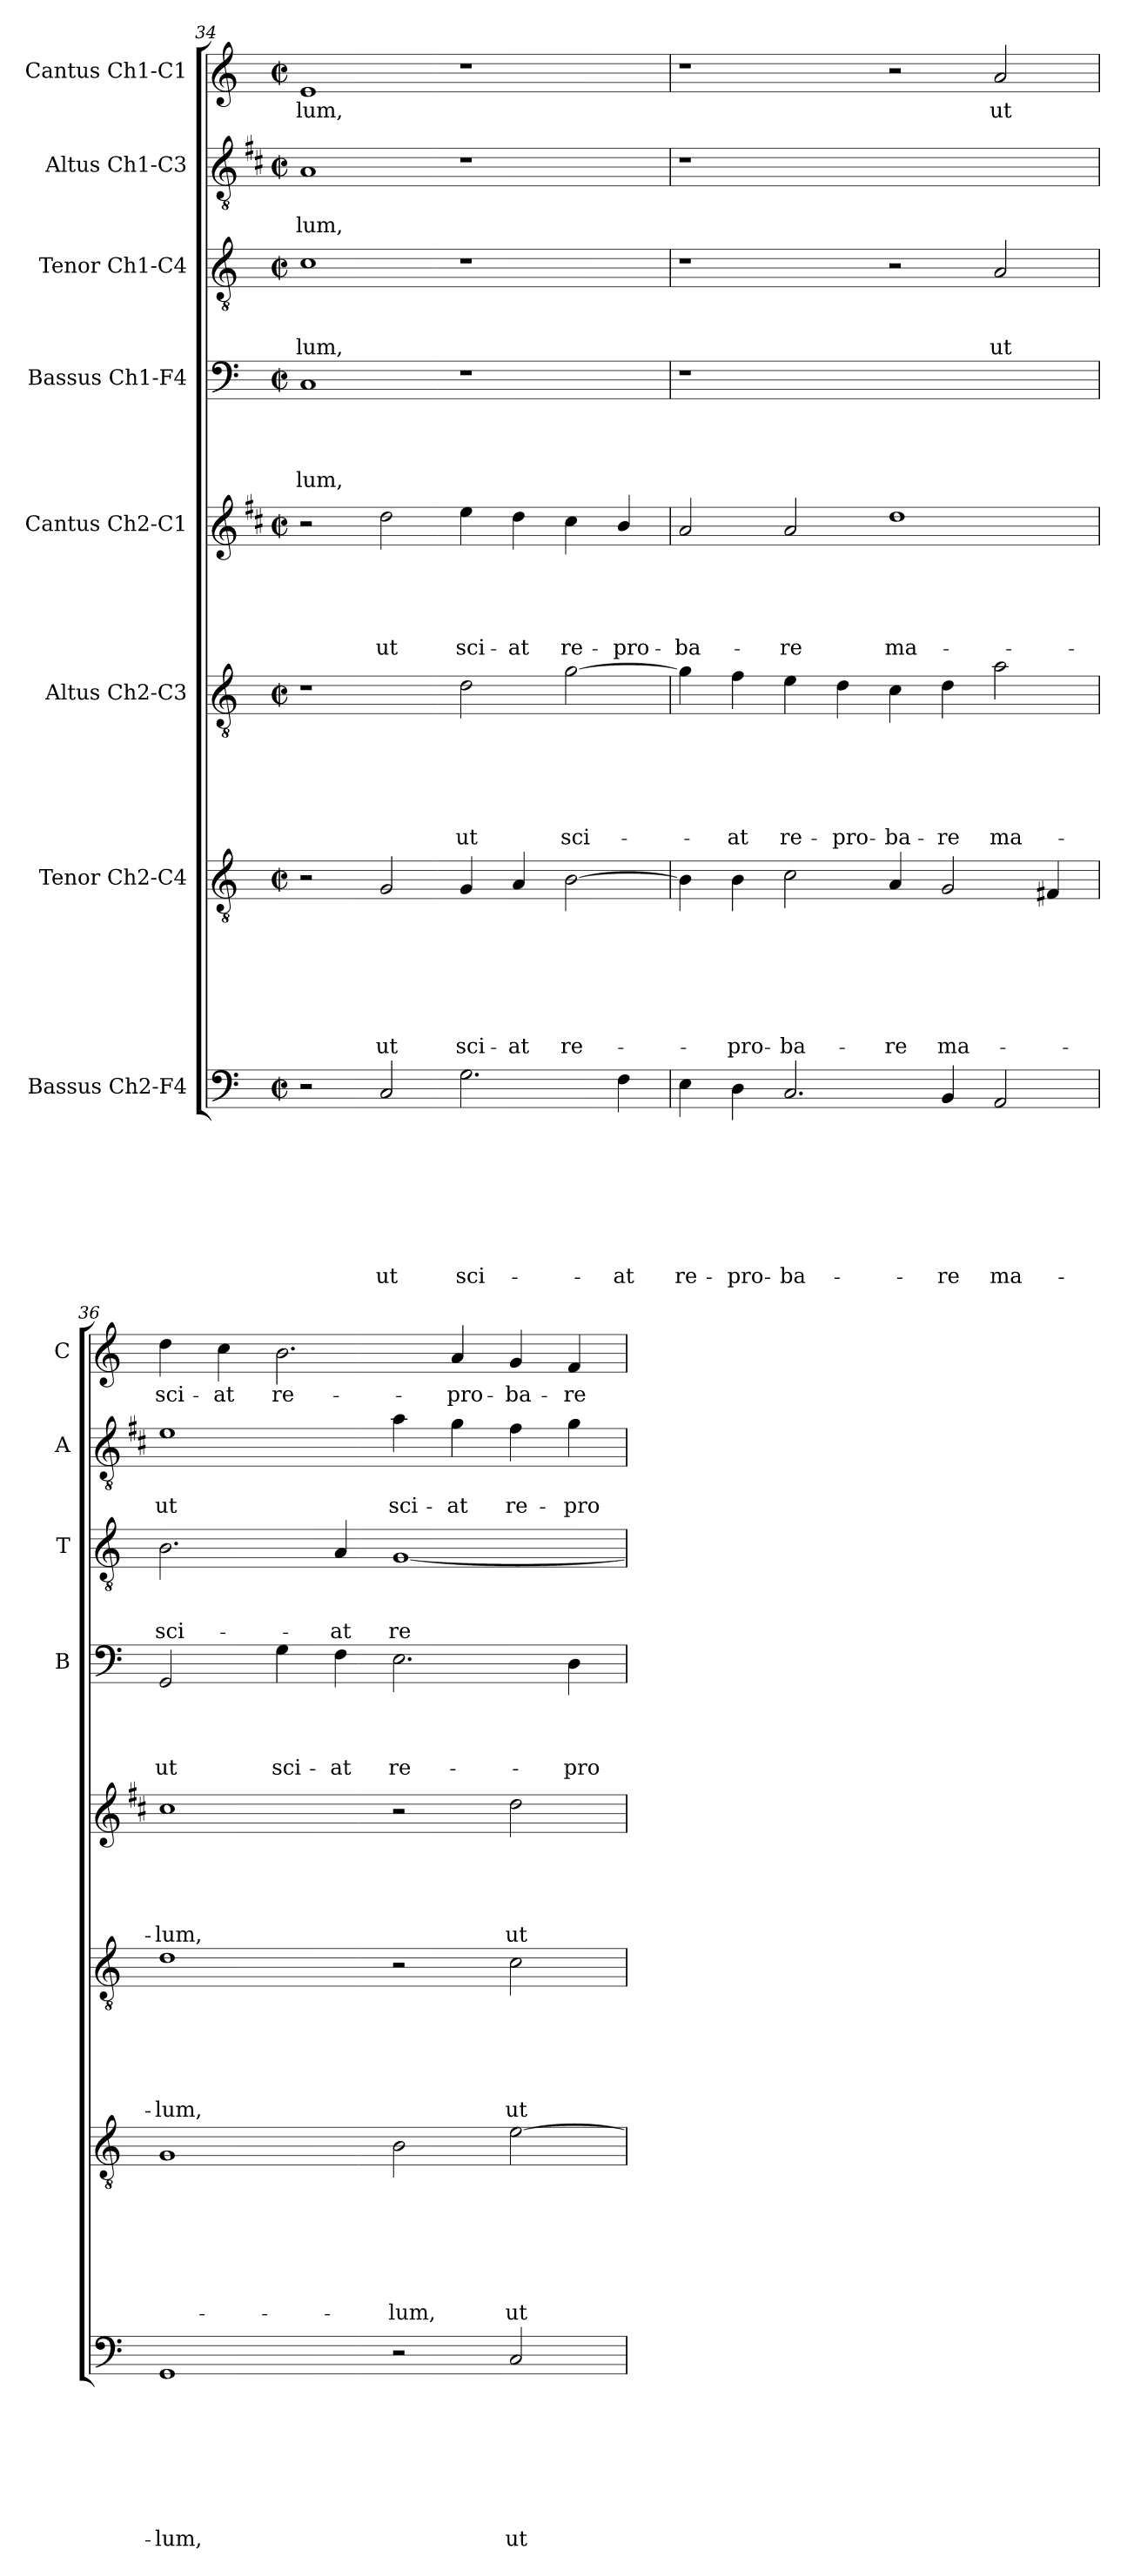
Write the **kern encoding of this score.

**kern	**text	**text	**text	**text	**text	**text	**text	**text	**kern	**text	**text	**text	**text	**text	**text	**text	**kern	**text	**text	**text	**text	**text	**text	**kern	**text	**text	**text	**text	**text	**kern	**text	**text	**text	**text	**kern	**text	**text	**text	**kern	**text	**text	**kern	**text
*part8	*part8	*part8	*part8	*part8	*part8	*part8	*part8	*part8	*part7	*part7	*part7	*part7	*part7	*part7	*part7	*part7	*part6	*part6	*part6	*part6	*part6	*part6	*part6	*part5	*part5	*part5	*part5	*part5	*part5	*part4	*part4	*part4	*part4	*part4	*part3	*part3	*part3	*part3	*part2	*part2	*part2	*part1	*part1
*staff8	*staff8	*staff8	*staff8	*staff8	*staff8	*staff8	*staff8	*staff8	*staff7	*staff7	*staff7	*staff7	*staff7	*staff7	*staff7	*staff7	*staff6	*staff6	*staff6	*staff6	*staff6	*staff6	*staff6	*staff5	*staff5	*staff5	*staff5	*staff5	*staff5	*staff4	*staff4	*staff4	*staff4	*staff4	*staff3	*staff3	*staff3	*staff3	*staff2	*staff2	*staff2	*staff1	*staff1
*I"Bassus Ch2-F4	*	*	*	*	*	*	*	*	*I"Tenor Ch2-C4	*	*	*	*	*	*	*	*I"Altus Ch2-C3	*	*	*	*	*	*	*I"Cantus Ch2-C1	*	*	*	*	*	*I"Bassus Ch1-F4	*	*	*	*	*I"Tenor Ch1-C4	*	*	*	*I"Altus Ch1-C3	*	*	*I"Cantus Ch1-C1	*
*	*	*	*	*	*	*	*	*	*	*	*	*	*	*	*	*	*	*	*	*	*	*	*	*	*	*	*	*	*	*I'B	*	*	*	*	*I'T	*	*	*	*I'A	*	*	*I'C	*
*clefF4	*	*	*	*	*	*	*	*	*clefGv2	*	*	*	*	*	*	*	*clefGv2	*	*	*	*	*	*	*clefG2	*	*	*	*	*	*clefF4	*	*	*	*	*clefGv2	*	*	*	*clefGv2	*	*	*clefG2	*
*	*	*	*	*	*	*	*	*	*	*	*	*	*	*	*	*	*	*	*	*	*	*	*	*ITrd1c2	*	*	*	*	*	*	*	*	*	*	*	*	*	*	*ITrd1c2	*	*	*	*
*k[]	*	*	*	*	*	*	*	*	*k[]	*	*	*	*	*	*	*	*k[]	*	*	*	*	*	*	*k[]	*	*	*	*	*	*k[]	*	*	*	*	*k[]	*	*	*	*k[]	*	*	*k[]	*
*C:	*	*	*	*	*	*	*	*	*C:	*	*	*	*	*	*	*	*C:	*	*	*	*	*	*	*C:	*	*	*	*	*	*C:	*	*	*	*	*C:	*	*	*	*C:	*	*	*C:	*
*M2/2	*	*	*	*	*	*	*	*	*M2/2	*	*	*	*	*	*	*	*M2/2	*	*	*	*	*	*	*M2/2	*	*	*	*	*	*M2/2	*	*	*	*	*M2/2	*	*	*	*M2/2	*	*	*M2/2	*
*met(c|)	*	*	*	*	*	*	*	*	*met(c|)	*	*	*	*	*	*	*	*met(c|)	*	*	*	*	*	*	*met(c|)	*	*	*	*	*	*met(c|)	*	*	*	*	*met(c|)	*	*	*	*met(c|)	*	*	*met(c|)	*
=34	=34	=34	=34	=34	=34	=34	=34	=34	=34	=34	=34	=34	=34	=34	=34	=34	=34	=34	=34	=34	=34	=34	=34	=34	=34	=34	=34	=34	=34	=34	=34	=34	=34	=34	=34	=34	=34	=34	=34	=34	=34	=34	=34
!	!	!	!	!	!	!	!	!	!	!	!	!	!	!	!	!	!	!	!	!	!	!	!	!	!	!	!	!	!	!	!	!	!	!LO:LY:b	!	!	!	!LO:LY:b	!	!	!LO:LY:b	!	!LO:LY:b
2r	.	.	.	.	.	.	.	.	2r	.	.	.	.	.	.	.	1r	.	.	.	.	.	.	2r	.	.	.	.	.	1C	.	.	.	-lum,	1c	.	.	-lum,	1G	.	-lum,	1e	-lum,
!	!	!	!	!	!	!	!	!LO:LY:b	!	!	!	!	!	!	!	!LO:LY:b	!	!	!	!	!	!	!	!	!	!	!	!	!LO:LY:b	!	!	!	!	!	!	!	!	!	!	!	!	!	!
2C/	.	.	.	.	.	.	.	ut	2G/	.	.	.	.	.	.	ut	.	.	.	.	.	.	.	2cc\	.	.	.	.	ut	.	.	.	.	.	.	.	.	.	.	.	.	.	.
!	!	!	!	!	!	!	!	!LO:LY:b	!	!	!	!	!	!	!	!LO:LY:b	!	!	!	!	!	!	!LO:LY:b	!	!	!	!	!	!LO:LY:b	!	!	!	!	!	!	!	!	!	!	!	!	!	!
2.G\	.	.	.	.	.	.	.	sci-	4G/	.	.	.	.	.	.	sci-	2d\	.	.	.	.	.	ut	4dd\	.	.	.	.	sci-	1r	.	.	.	.	1r	.	.	.	1r	.	.	1r	.
!	!	!	!	!	!	!	!	!	!	!	!	!	!	!	!	!LO:LY:b	!	!	!	!	!	!	!	!	!	!	!	!	!LO:LY:b	!	!	!	!	!	!	!	!	!	!	!	!	!	!
.	.	.	.	.	.	.	.	.	4A/	.	.	.	.	.	.	-at	.	.	.	.	.	.	.	4cc\	.	.	.	.	-at	.	.	.	.	.	.	.	.	.	.	.	.	.	.
!	!	!	!	!	!	!	!	!	!	!	!	!	!	!	!	!LO:LY:b	!	!	!	!	!	!	!LO:LY:b	!	!	!	!	!	!LO:LY:b	!	!	!	!	!	!	!	!	!	!	!	!	!	!
.	.	.	.	.	.	.	.	.	[2B\	.	.	.	.	.	.	re-	[2g\	.	.	.	.	.	sci-	4b\	.	.	.	.	re-	.	.	.	.	.	.	.	.	.	.	.	.	.	.
!	!	!	!	!	!	!	!	!LO:LY:b	!	!	!	!	!	!	!	!	!	!	!	!	!	!	!	!	!	!	!	!	!LO:LY:b	!	!	!	!	!	!	!	!	!	!	!	!	!	!
4F\	.	.	.	.	.	.	.	-at	.	.	.	.	.	.	.	.	.	.	.	.	.	.	.	4a/	.	.	.	.	-pro-	.	.	.	.	.	.	.	.	.	.	.	.	.	.
=35	=35	=35	=35	=35	=35	=35	=35	=35	=35	=35	=35	=35	=35	=35	=35	=35	=35	=35	=35	=35	=35	=35	=35	=35	=35	=35	=35	=35	=35	=35	=35	=35	=35	=35	=35	=35	=35	=35	=35	=35	=35	=35	=35
!	!	!	!	!	!	!	!	!LO:LY:b	!	!	!	!	!	!	!	!	!	!	!	!	!	!	!	!	!	!	!	!	!LO:LY:b	!	!	!	!	!	!	!	!	!	!	!	!	!	!
4E\	.	.	.	.	.	.	.	re-	4B\]	.	.	.	.	.	.	.	4g\]	.	.	.	.	.	.	2g/	.	.	.	.	-ba-	1r	.	.	.	.	1r	.	.	.	1r	.	.	1r	.
!	!	!	!	!	!	!	!	!LO:LY:b	!	!	!	!	!	!	!	!LO:LY:b	!	!	!	!	!	!	!LO:LY:b	!	!	!	!	!	!	!	!	!	!	!	!	!	!	!	!	!	!	!	!
4D\	.	.	.	.	.	.	.	-pro-	4B\	.	.	.	.	.	.	-pro-	4f\	.	.	.	.	.	-at	.	.	.	.	.	.	.	.	.	.	.	.	.	.	.	.	.	.	.	.
!	!	!	!	!	!	!	!	!LO:LY:b	!	!	!	!	!	!	!	!LO:LY:b	!	!	!	!	!	!	!LO:LY:b	!	!	!	!	!	!LO:LY:b	!	!	!	!	!	!	!	!	!	!	!	!	!	!
2.C/	.	.	.	.	.	.	.	-ba-	2c\	.	.	.	.	.	.	-ba-	4e\	.	.	.	.	.	re-	2g/	.	.	.	.	-re	.	.	.	.	.	.	.	.	.	.	.	.	.	.
!	!	!	!	!	!	!	!	!	!	!	!	!	!	!	!	!	!	!	!	!	!	!	!LO:LY:b	!	!	!	!	!	!	!	!	!	!	!	!	!	!	!	!	!	!	!	!
.	.	.	.	.	.	.	.	.	.	.	.	.	.	.	.	.	4d\	.	.	.	.	.	-pro-	.	.	.	.	.	.	.	.	.	.	.	.	.	.	.	.	.	.	.	.
!	!	!	!	!	!	!	!	!	!	!	!	!	!	!	!	!LO:LY:b	!	!	!	!	!	!	!LO:LY:b	!	!	!	!	!	!LO:LY:b	!	!	!	!	!	!	!	!	!	!	!	!	!	!
.	.	.	.	.	.	.	.	.	4A/	.	.	.	.	.	.	-re	4c\	.	.	.	.	.	-ba-	1cc	.	.	.	.	ma-	1ryy	.	.	.	.	2r	.	.	.	1ryy	.	.	2r	.
!	!	!	!	!	!	!	!	!LO:LY:b	!	!	!	!	!	!	!	!LO:LY:b	!	!	!	!	!	!	!LO:LY:b	!	!	!	!	!	!	!	!	!	!	!	!	!	!	!	!	!	!	!	!
4BB/	.	.	.	.	.	.	.	-re	2G/	.	.	.	.	.	.	ma-	4d\	.	.	.	.	.	-re	.	.	.	.	.	.	.	.	.	.	.	.	.	.	.	.	.	.	.	.
!	!	!	!	!	!	!	!	!LO:LY:b	!	!	!	!	!	!	!	!	!	!	!	!	!	!	!LO:LY:b	!	!	!	!	!	!	!	!	!	!	!	!	!	!	!LO:LY:b	!	!	!	!	!LO:LY:b
2AA/	.	.	.	.	.	.	.	ma-	.	.	.	.	.	.	.	.	2a\	.	.	.	.	.	ma-	.	.	.	.	.	.	.	.	.	.	.	2A/	.	.	ut	.	.	.	2a/	ut
.	.	.	.	.	.	.	.	.	4F#X/	.	.	.	.	.	.	.	.	.	.	.	.	.	.	.	.	.	.	.	.	.	.	.	.	.	.	.	.	.	.	.	.	.	.
=36	=36	=36	=36	=36	=36	=36	=36	=36	=36	=36	=36	=36	=36	=36	=36	=36	=36	=36	=36	=36	=36	=36	=36	=36	=36	=36	=36	=36	=36	=36	=36	=36	=36	=36	=36	=36	=36	=36	=36	=36	=36	=36	=36
!	!	!	!	!	!	!	!	!LO:LY:b	!	!	!	!	!	!	!	!	!	!	!	!	!	!	!LO:LY:b	!	!	!	!	!	!LO:LY:b	!	!	!	!	!LO:LY:b	!	!	!	!LO:LY:b	!	!	!LO:LY:b	!	!LO:LY:b
1GG	.	.	.	.	.	.	.	-lum,	1G	.	.	.	.	.	.	.	1d	.	.	.	.	.	-lum,	1b	.	.	.	.	-lum,	2GG/	.	.	.	ut	2.B\	.	.	sci-	1d	.	ut	4dd\	sci-
!	!	!	!	!	!	!	!	!	!	!	!	!	!	!	!	!	!	!	!	!	!	!	!	!	!	!	!	!	!	!	!	!	!	!	!	!	!	!	!	!	!	!	!LO:LY:b
.	.	.	.	.	.	.	.	.	.	.	.	.	.	.	.	.	.	.	.	.	.	.	.	.	.	.	.	.	.	.	.	.	.	.	.	.	.	.	.	.	.	4cc\	-at
!	!	!	!	!	!	!	!	!	!	!	!	!	!	!	!	!	!	!	!	!	!	!	!	!	!	!	!	!	!	!	!	!	!	!LO:LY:b	!	!	!	!	!	!	!	!	!LO:LY:b
.	.	.	.	.	.	.	.	.	.	.	.	.	.	.	.	.	.	.	.	.	.	.	.	.	.	.	.	.	.	4G\	.	.	.	sci-	.	.	.	.	.	.	.	2.b\	re-
!	!	!	!	!	!	!	!	!	!	!	!	!	!	!	!	!	!	!	!	!	!	!	!	!	!	!	!	!	!	!	!	!	!	!LO:LY:b	!	!	!	!LO:LY:b	!	!	!	!	!
.	.	.	.	.	.	.	.	.	.	.	.	.	.	.	.	.	.	.	.	.	.	.	.	.	.	.	.	.	.	4F\	.	.	.	-at	4A/	.	.	-at	.	.	.	.	.
!	!	!	!	!	!	!	!	!	!	!	!	!	!	!	!	!LO:LY:b	!	!	!	!	!	!	!	!	!	!	!	!	!	!	!	!	!	!LO:LY:b	!	!	!	!LO:LY:b	!	!	!LO:LY:b	!	!
2r	.	.	.	.	.	.	.	.	2B\	.	.	.	.	.	.	-lum,	2r	.	.	.	.	.	.	2r	.	.	.	.	.	2.E\	.	.	.	re-	[1G	.	.	re-	4g\	.	sci-	.	.
!	!	!	!	!	!	!	!	!	!	!	!	!	!	!	!	!	!	!	!	!	!	!	!	!	!	!	!	!	!	!	!	!	!	!	!	!	!	!	!	!	!LO:LY:b	!	!LO:LY:b
.	.	.	.	.	.	.	.	.	.	.	.	.	.	.	.	.	.	.	.	.	.	.	.	.	.	.	.	.	.	.	.	.	.	.	.	.	.	.	4f\	.	-at	4a/	-pro-
!	!	!	!	!	!	!	!	!LO:LY:b	!	!	!	!	!	!	!	!LO:LY:b	!	!	!	!	!	!	!LO:LY:b	!	!	!	!	!	!LO:LY:b	!	!	!	!	!	!	!	!	!	!	!	!LO:LY:b	!	!LO:LY:b
2C/	.	.	.	.	.	.	.	ut	[2e\	.	.	.	.	.	.	ut	2c\	.	.	.	.	.	ut	2cc\	.	.	.	.	ut	.	.	.	.	.	.	.	.	.	4e\	.	re-	4g/	-ba-
!	!	!	!	!	!	!	!	!	!	!	!	!	!	!	!	!	!	!	!	!	!	!	!	!	!	!	!	!	!	!	!	!	!	!LO:LY:b	!	!	!	!	!	!	!LO:LY:b	!	!LO:LY:b
.	.	.	.	.	.	.	.	.	.	.	.	.	.	.	.	.	.	.	.	.	.	.	.	.	.	.	.	.	.	4D\	.	.	.	-pro-	.	.	.	.	4f\	.	-pro-	4f/	-re
=	=	=	=	=	=	=	=	=	=	=	=	=	=	=	=	=	=	=	=	=	=	=	=	=	=	=	=	=	=	=	=	=	=	=	=	=	=	=	=	=	=	=	=
*-	*-	*-	*-	*-	*-	*-	*-	*-	*-	*-	*-	*-	*-	*-	*-	*-	*-	*-	*-	*-	*-	*-	*-	*-	*-	*-	*-	*-	*-	*-	*-	*-	*-	*-	*-	*-	*-	*-	*-	*-	*-	*-	*-
